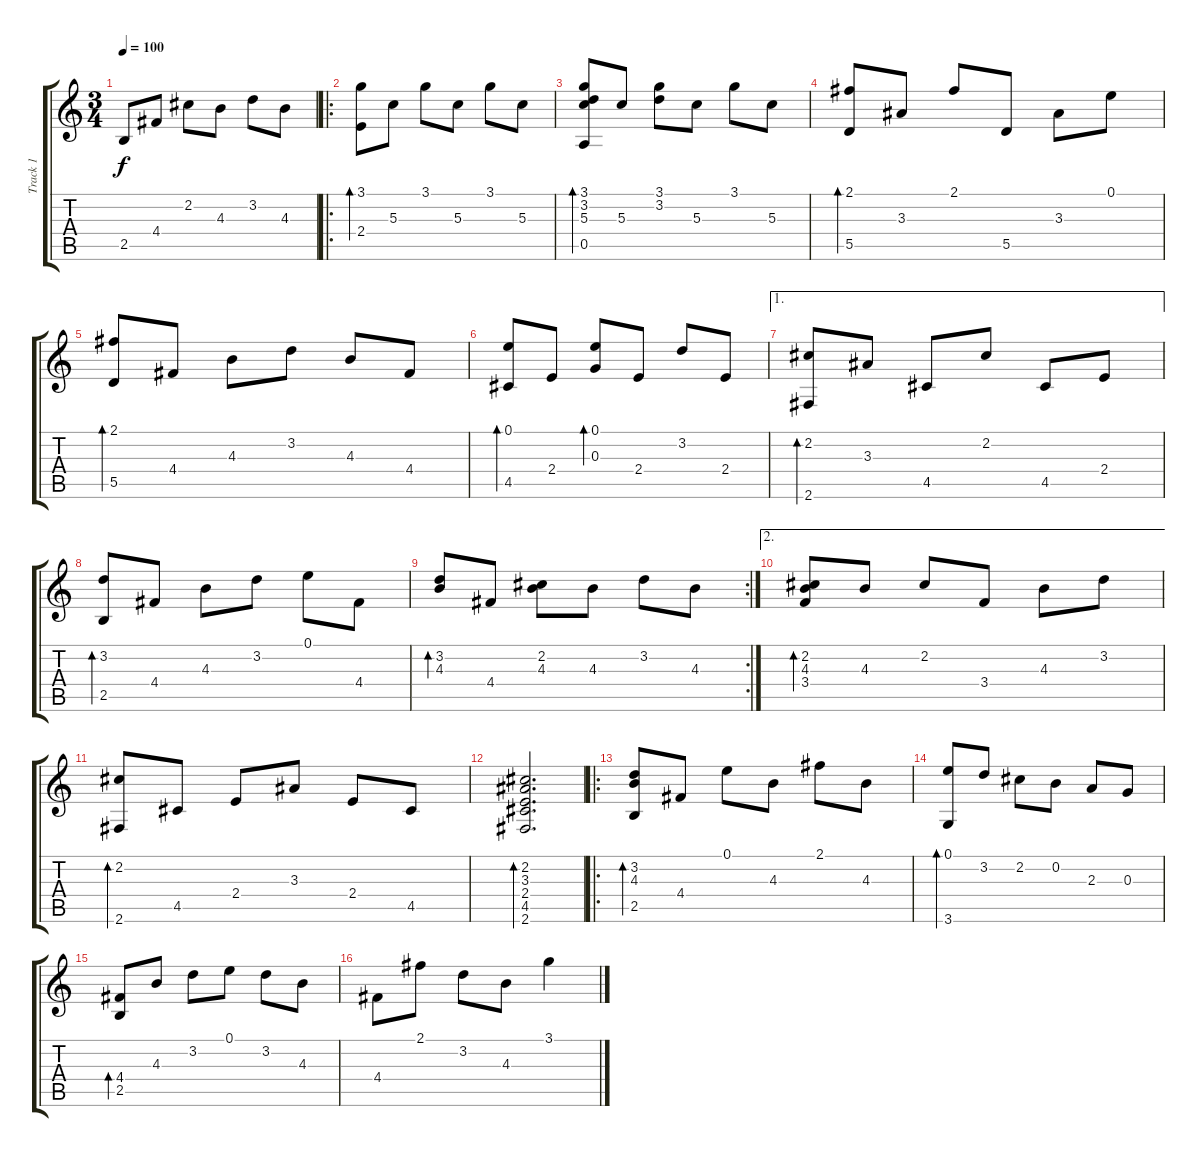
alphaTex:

\track ("Track 1" "Track 1") {instrument acousticguitarnylon}
\staff {score tabs}
\tuning (E4 B3 G3 D3 A2 E2) {hide}
\ts (3 4)
\tempo 100
\clef g2
\ks c
2.5.8{dy f} 4.4.8 2.2.8 4.3.8 3.2.8 4.3.8 |
\ro
(3.1 2.4).8{bd 120} 5.3.8 3.1.8 5.3.8 3.1.8 5.3.8 |
(3.1 3.2 5.3 0.5).8{bd 240} 5.3.8 (3.1 3.2).8 5.3.8 3.1.8 5.3.8 |
(2.1 5.5).8{bd 240} 3.3.8 2.1.8 5.5.8 3.3.8 0.1.8 |
(2.1 5.5).8{bd 240} 4.4.8 4.3.8 3.2.8 4.3.8 4.4.8 |
(0.1 4.5).8{bd 240} 2.4.8 (0.1 0.3).8{bd 240} 2.4.8 3.2.8 2.4.8 |
\ae 1
(2.2 2.6).8{bd 240} 3.3.8 4.5.8 2.2.8 4.5.8 2.4.8 |
(3.2 2.5).8{bd 240} 4.4.8 4.3.8 3.2.8 0.1.8 4.4.8 |
\rc 2
(3.2 4.3).8{bd 240} 4.4.8 (2.2 4.3).8 4.3.8 3.2.8 4.3.8 |
\ae 2
(2.2 4.3 3.4).8{bd 240} 4.3.8 2.2.8 3.4.8 4.3.8 3.2.8 |
(2.2 2.6).8{bd 240} 4.5.8 2.4.8 3.3.8 2.4.8 4.5.8 |
(2.2 3.3 2.4 4.5 2.6).2{d bd 240} |
\ro
(3.2 4.3 2.5).8{bd 120} 4.4.8 0.1.8 4.3.8 2.1.8 4.3.8 |
(0.1 3.6).8{bd 120} 3.2.8 2.2.8 0.2.8 2.3.8 0.3.8 |
(4.4 2.5).8{bd 120} 4.3.8 3.2.8 0.1.8 3.2.8 4.3.8 |
4.4.8 2.1.8 3.2.8 4.3.8 3.1.4
